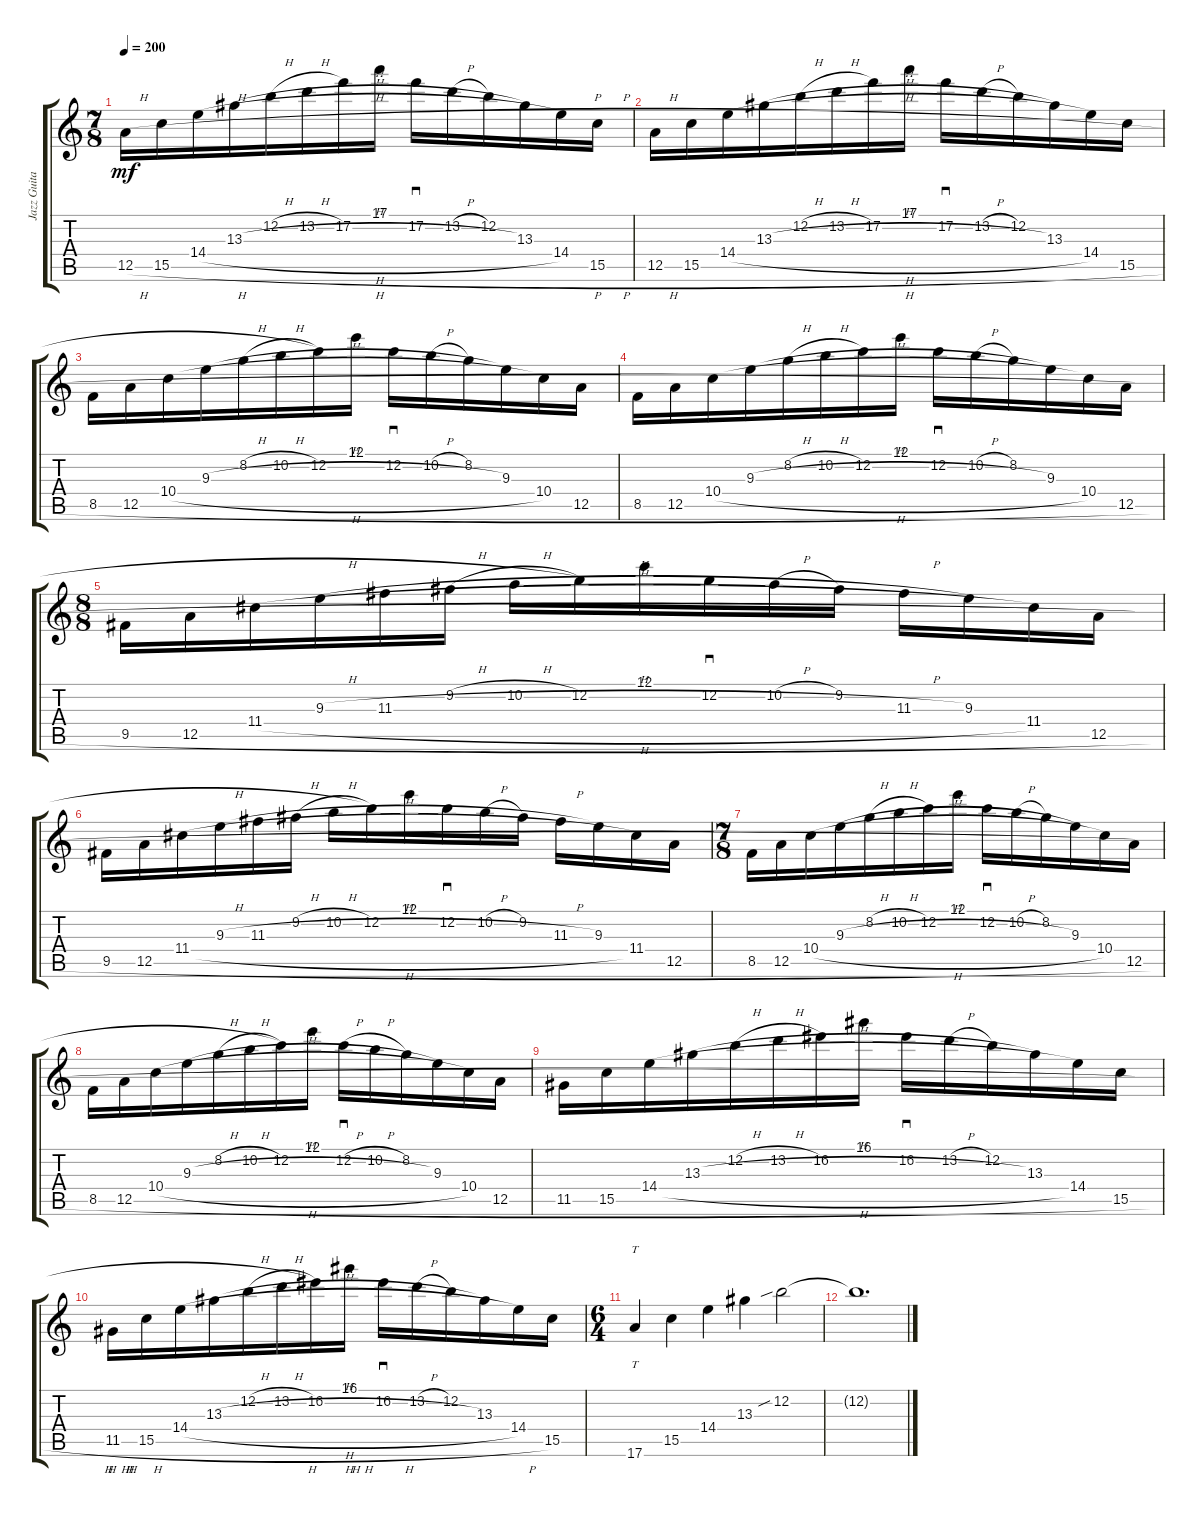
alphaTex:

\track ("Jazz Guitar" "Jazz Guita") {instrument electricguitarjazz}
\staff {score tabs}
\tuning (E4 B3 G3 D3 A2 E2) {hide}
\ts (7 8)
\tempo 200
\clef g2
\ks c
12.5{h}.16{dy mf instrument electricguitarjazz} 15.5{h}.16 14.4{h}.16 13.3{h}.16 12.2{h}.16 13.2{h}.16 17.2.16 17.1.16 17.2.16{sd} 13.2{h}.16 12.2.16 13.3.16 14.4.16 15.5{h}.16 |
12.5{h}.16 15.5{h}.16 14.4{h}.16 13.3{h}.16 12.2{h}.16 13.2{h}.16 17.2.16 17.1.16 17.2.16{sd} 13.2{h}.16 12.2.16 13.3.16 14.4.16 15.5{h}.16 |
8.5{h}.16 12.5{h}.16 10.4{h}.16 9.3{h}.16 8.2{h}.16 10.2{h}.16 12.2.16 12.1.16 12.2.16{sd} 10.2{h}.16 8.2.16 9.3.16 10.4.16 12.5{h}.16 |
8.5{h}.16 12.5{h}.16 10.4{h}.16 9.3{h}.16 8.2{h}.16 10.2{h}.16 12.2.16 12.1.16 12.2.16{sd} 10.2{h}.16 8.2.16 9.3.16 10.4.16 12.5{h}.16 |
\ts (8 8)
9.5{h}.16 12.5{h}.16 11.4{h}.16 9.3{h}.16 11.3{h}.16 9.2{h}.16 10.2{h}.16 12.2.16 12.1.16 12.2.16{sd} 10.2{h}.16 9.2.16 11.3{h}.16 9.3.16 11.4.16 12.5{h}.16 |
9.5{h}.16 12.5{h}.16 11.4{h}.16 9.3{h}.16 11.3{h}.16 9.2{h}.16 10.2{h}.16 12.2.16 12.1.16 12.2.16{sd} 10.2{h}.16 9.2.16 11.3{h}.16 9.3.16 11.4.16 12.5{h}.16 |
\ts (7 8)
8.5{h}.16 12.5{h}.16 10.4{h}.16 9.3{h}.16 8.2{h}.16 10.2{h}.16 12.2.16 12.1.16 12.2.16{sd} 10.2{h}.16 8.2.16 9.3.16 10.4.16 12.5{h}.16 |
8.5{h}.16 12.5{h}.16 10.4{h}.16 9.3{h}.16 8.2{h}.16 10.2{h}.16 12.2.16 12.1.16 12.2{h}.16{sd} 10.2{h}.16 8.2.16 9.3.16 10.4.16 12.5{h}.16 |
11.5{h}.16 15.5{h}.16 14.4{h}.16 13.3{h}.16 12.2{h}.16 13.2{h}.16 16.2.16 16.1.16 16.2.16{sd} 13.2{h}.16 12.2.16 13.3.16 14.4.16 15.5{h}.16 |
11.5{h}.16 15.5{h}.16 14.4{h}.16 13.3{h}.16 12.2{h}.16 13.2{h}.16 16.2.16 16.1.16 16.2.16{sd} 13.2{h}.16 12.2.16 13.3.16 14.4.16 15.5.16 |
\ts (6 4)
17.6.4{tt} 15.5.4 14.4.4 13.3.4 12.2{sib}.2 |
12.2{t}.1{d}
